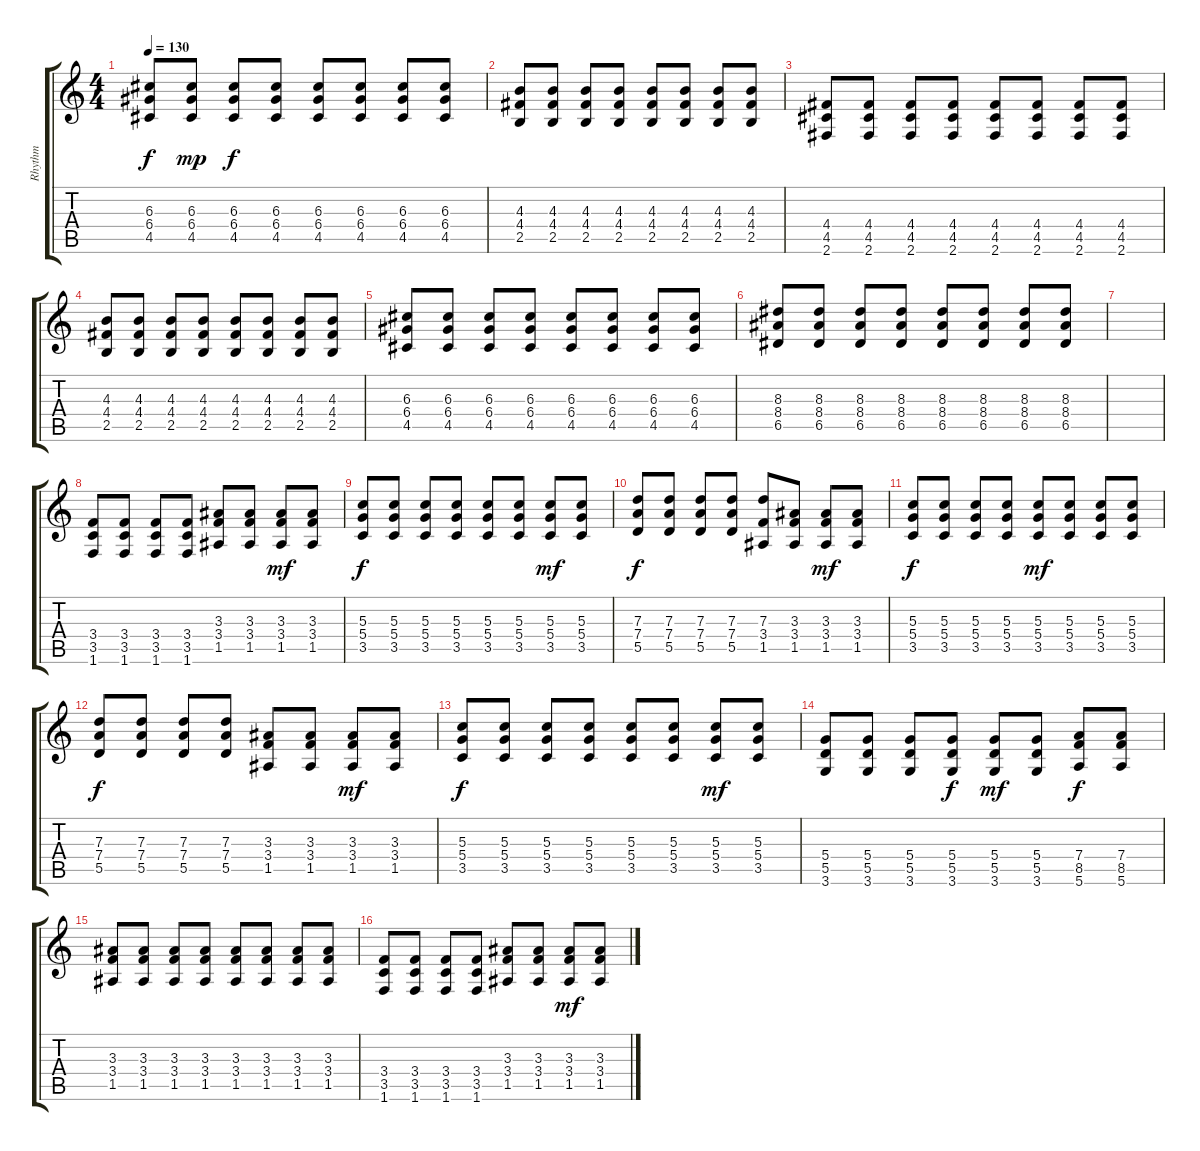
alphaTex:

\track ("Rhythm" "Rhythm") {instrument distortionguitar}
\staff {score tabs}
\tuning (E4 B3 G3 D3 A2 E2) {hide}
\ts (4 4)
\tempo 130
\clef g2
\ks c
(6.3 6.4 4.5).8{dy f} (6.3 6.4 4.5).8{dy mp} (6.3 6.4 4.5).8{dy f} (6.3 6.4 4.5).8 (6.3 6.4 4.5).8 (6.3 6.4 4.5).8 (6.3 6.4 4.5).8 (6.3 6.4 4.5).8 |
(4.3 4.4 2.5).8 (4.3 4.4 2.5).8 (4.3 4.4 2.5).8 (4.3 4.4 2.5).8 (4.3 4.4 2.5).8 (4.3 4.4 2.5).8 (4.3 4.4 2.5).8 (4.3 4.4 2.5).8 |
(4.4 4.5 2.6).8 (4.4 4.5 2.6).8 (4.4 4.5 2.6).8 (4.4 4.5 2.6).8 (4.4 4.5 2.6).8 (4.4 4.5 2.6).8 (4.4 4.5 2.6).8 (4.4 4.5 2.6).8 |
(4.3 4.4 2.5).8 (4.3 4.4 2.5).8 (4.3 4.4 2.5).8 (4.3 4.4 2.5).8 (4.3 4.4 2.5).8 (4.3 4.4 2.5).8 (4.3 4.4 2.5).8 (4.3 4.4 2.5).8 |
(6.3 6.4 4.5).8 (6.3 6.4 4.5).8 (6.3 6.4 4.5).8 (6.3 6.4 4.5).8 (6.3 6.4 4.5).8 (6.3 6.4 4.5).8 (6.3 6.4 4.5).8 (6.3 6.4 4.5).8 |
(8.3 8.4 6.5).8 (8.3 8.4 6.5).8 (8.3 8.4 6.5).8 (8.3 8.4 6.5).8 (8.3 8.4 6.5).8 (8.3 8.4 6.5).8 (8.3 8.4 6.5).8 (8.3 8.4 6.5).8 |
|
(3.4 3.5 1.6).8 (3.4 3.5 1.6).8 (3.4 3.5 1.6).8 (3.4 3.5 1.6).8 (3.3 3.4 1.5).8 (3.3 3.4 1.5).8 (3.3 3.4 1.5).8{dy mf} (3.3 3.4 1.5).8 |
(5.3 5.4 3.5).8{dy f} (5.3 5.4 3.5).8 (5.3 5.4 3.5).8 (5.3 5.4 3.5).8 (5.3 5.4 3.5).8 (5.3 5.4 3.5).8 (5.3 5.4 3.5).8{dy mf} (5.3 5.4 3.5).8 |
(7.3 7.4 5.5).8{dy f} (7.3 7.4 5.5).8 (7.3 7.4 5.5).8 (7.3 7.4 5.5).8 (7.3 3.4 1.5).8 (3.3 3.4 1.5).8 (3.3 3.4 1.5).8{dy mf} (3.3 3.4 1.5).8 |
(5.3 5.4 3.5).8{dy f} (5.3 5.4 3.5).8 (5.3 5.4 3.5).8 (5.3 5.4 3.5).8 (5.3 5.4 3.5).8{dy mf} (5.3 5.4 3.5).8 (5.3 5.4 3.5).8 (5.3 5.4 3.5).8 |
(7.3 7.4 5.5).8{dy f} (7.3 7.4 5.5).8 (7.3 7.4 5.5).8 (7.3 7.4 5.5).8 (3.3 3.4 1.5).8 (3.3 3.4 1.5).8 (3.3 3.4 1.5).8{dy mf} (3.3 3.4 1.5).8 |
(5.3 5.4 3.5).8{dy f} (5.3 5.4 3.5).8 (5.3 5.4 3.5).8 (5.3 5.4 3.5).8 (5.3 5.4 3.5).8 (5.3 5.4 3.5).8 (5.3 5.4 3.5).8{dy mf} (5.3 5.4 3.5).8 |
(5.4 5.5 3.6).8 (5.4 5.5 3.6).8 (5.4 5.5 3.6).8 (5.4 5.5 3.6).8{dy f} (5.4 5.5 3.6).8{dy mf} (5.4 5.5 3.6).8 (7.4 8.5 5.6).8{dy f} (7.4 8.5 5.6).8 |
(3.3 3.4 1.5).8 (3.3 3.4 1.5).8 (3.3 3.4 1.5).8 (3.3 3.4 1.5).8 (3.3 3.4 1.5).8 (3.3 3.4 1.5).8 (3.3 3.4 1.5).8 (3.3 3.4 1.5).8 |
(3.4 3.5 1.6).8 (3.4 3.5 1.6).8 (3.4 3.5 1.6).8 (3.4 3.5 1.6).8 (3.3 3.4 1.5).8 (3.3 3.4 1.5).8 (3.3 3.4 1.5).8{dy mf} (3.3 3.4 1.5).8
